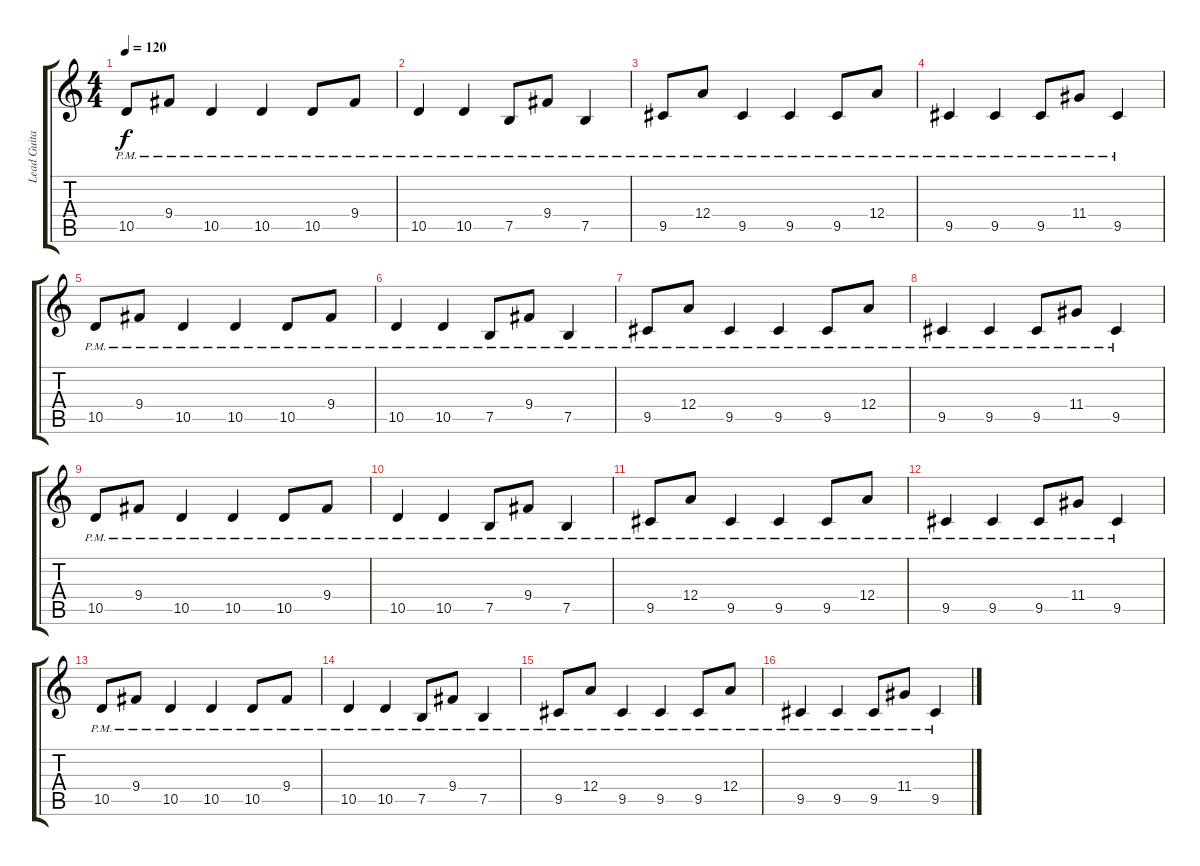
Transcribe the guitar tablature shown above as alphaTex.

\track ("Lead Guitar" "Lead Guita") {instrument distortionguitar}
\staff {score tabs}
\tuning (B3 Gb3 D3 A2 E2 B1) {hide}
\ts (4 4)
\tempo 120
\clef g2
\ks c
10.5{pm}.8{dy f volume 11} 9.4{pm}.8 10.5{pm}.4 10.5{pm}.4 10.5{pm}.8 9.4{pm}.8 |
10.5{pm}.4 10.5{pm}.4 7.5{pm}.8 9.4{pm}.8 7.5{pm}.4 |
9.5{pm}.8 12.4{pm}.8 9.5{pm}.4 9.5{pm}.4 9.5{pm}.8 12.4{pm}.8 |
9.5{pm}.4 9.5{pm}.4 9.5{pm}.8 11.4{pm}.8 9.5{pm}.4 |
10.5{pm}.8{volume 9} 9.4{pm}.8 10.5{pm}.4 10.5{pm}.4 10.5{pm}.8 9.4{pm}.8 |
10.5{pm}.4 10.5{pm}.4 7.5{pm}.8 9.4{pm}.8 7.5{pm}.4 |
9.5{pm}.8 12.4{pm}.8 9.5{pm}.4 9.5{pm}.4 9.5{pm}.8 12.4{pm}.8 |
9.5{pm}.4 9.5{pm}.4 9.5{pm}.8 11.4{pm}.8 9.5{pm}.4 |
10.5{pm}.8{volume 7} 9.4{pm}.8 10.5{pm}.4 10.5{pm}.4 10.5{pm}.8 9.4{pm}.8 |
10.5{pm}.4 10.5{pm}.4 7.5{pm}.8 9.4{pm}.8 7.5{pm}.4 |
9.5{pm}.8 12.4{pm}.8 9.5{pm}.4 9.5{pm}.4 9.5{pm}.8 12.4{pm}.8 |
9.5{pm}.4 9.5{pm}.4 9.5{pm}.8 11.4{pm}.8 9.5{pm}.4 |
10.5{pm}.8{volume 5} 9.4{pm}.8 10.5{pm}.4 10.5{pm}.4 10.5{pm}.8 9.4{pm}.8 |
10.5{pm}.4 10.5{pm}.4 7.5{pm}.8 9.4{pm}.8 7.5{pm}.4 |
9.5{pm}.8 12.4{pm}.8 9.5{pm}.4 9.5{pm}.4 9.5{pm}.8 12.4{pm}.8 |
9.5{pm}.4 9.5{pm}.4 9.5{pm}.8 11.4{pm}.8 9.5{pm}.4
